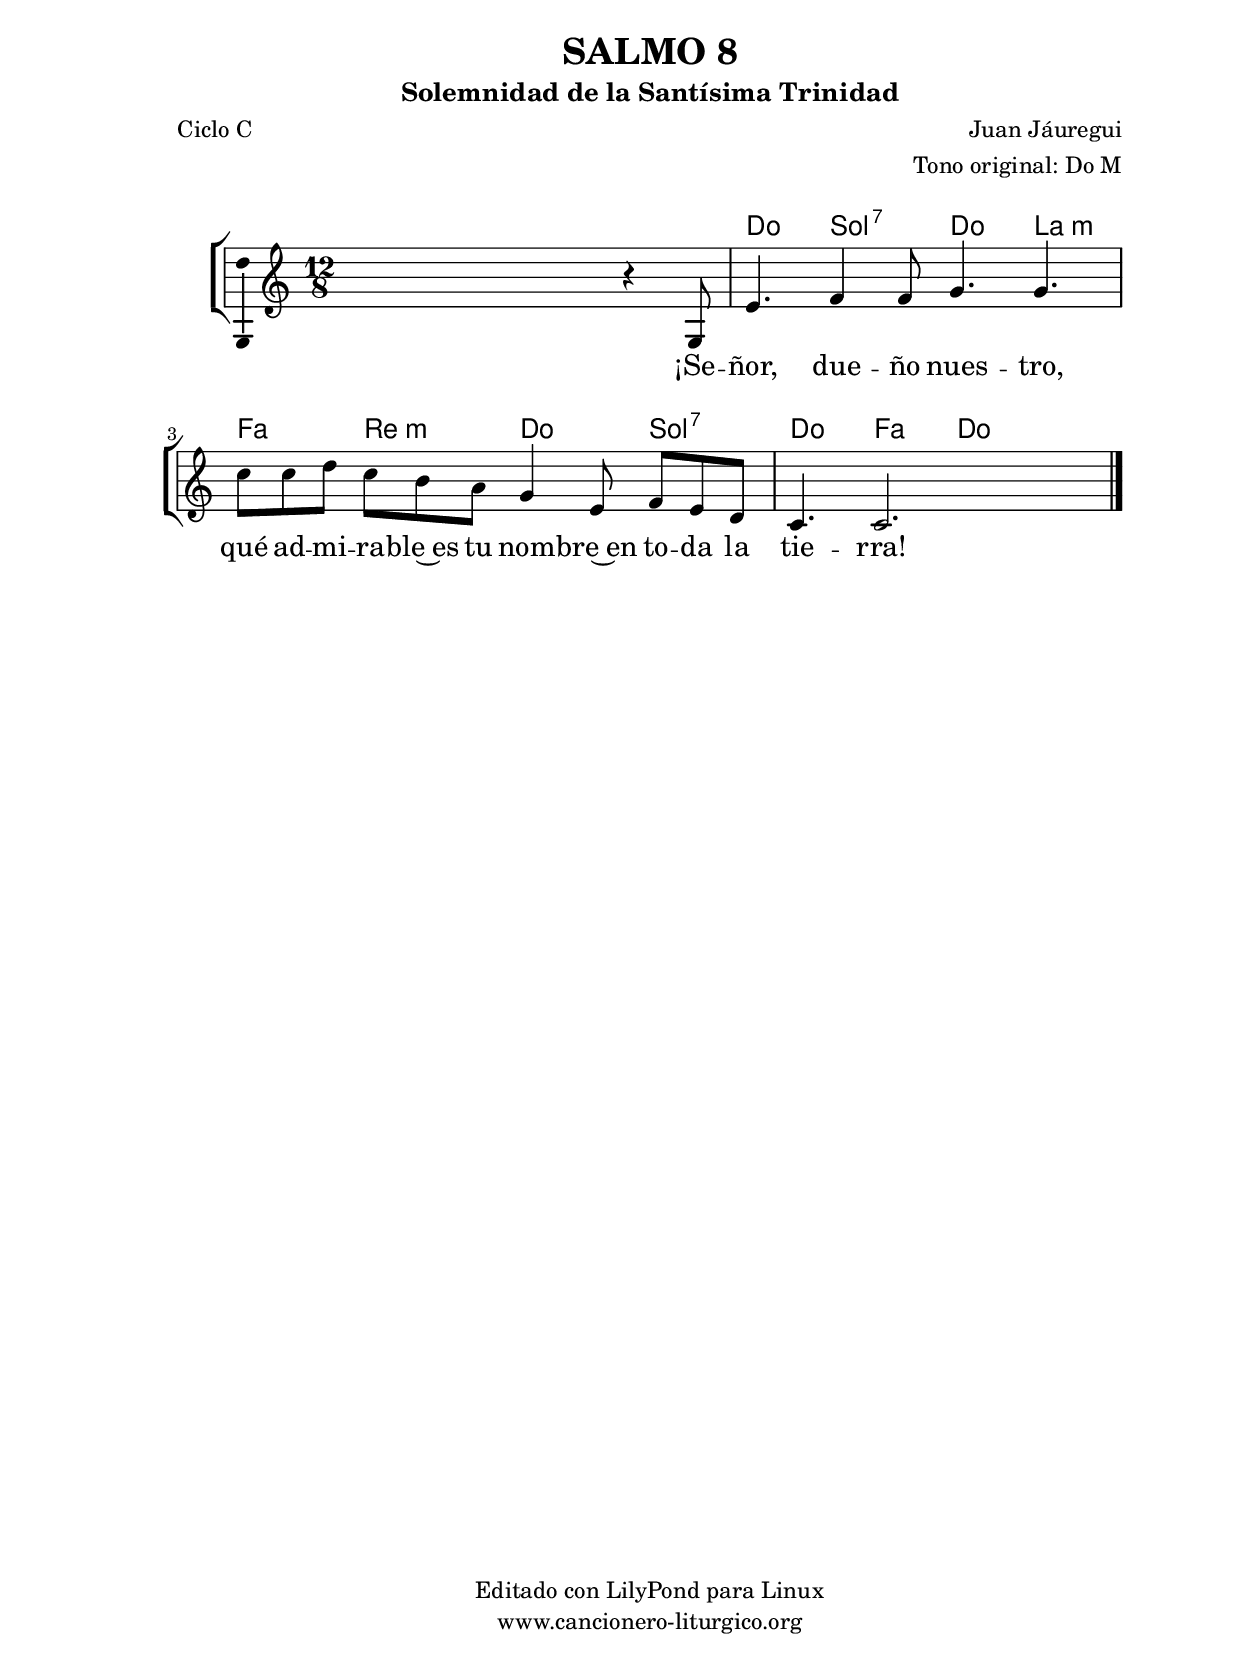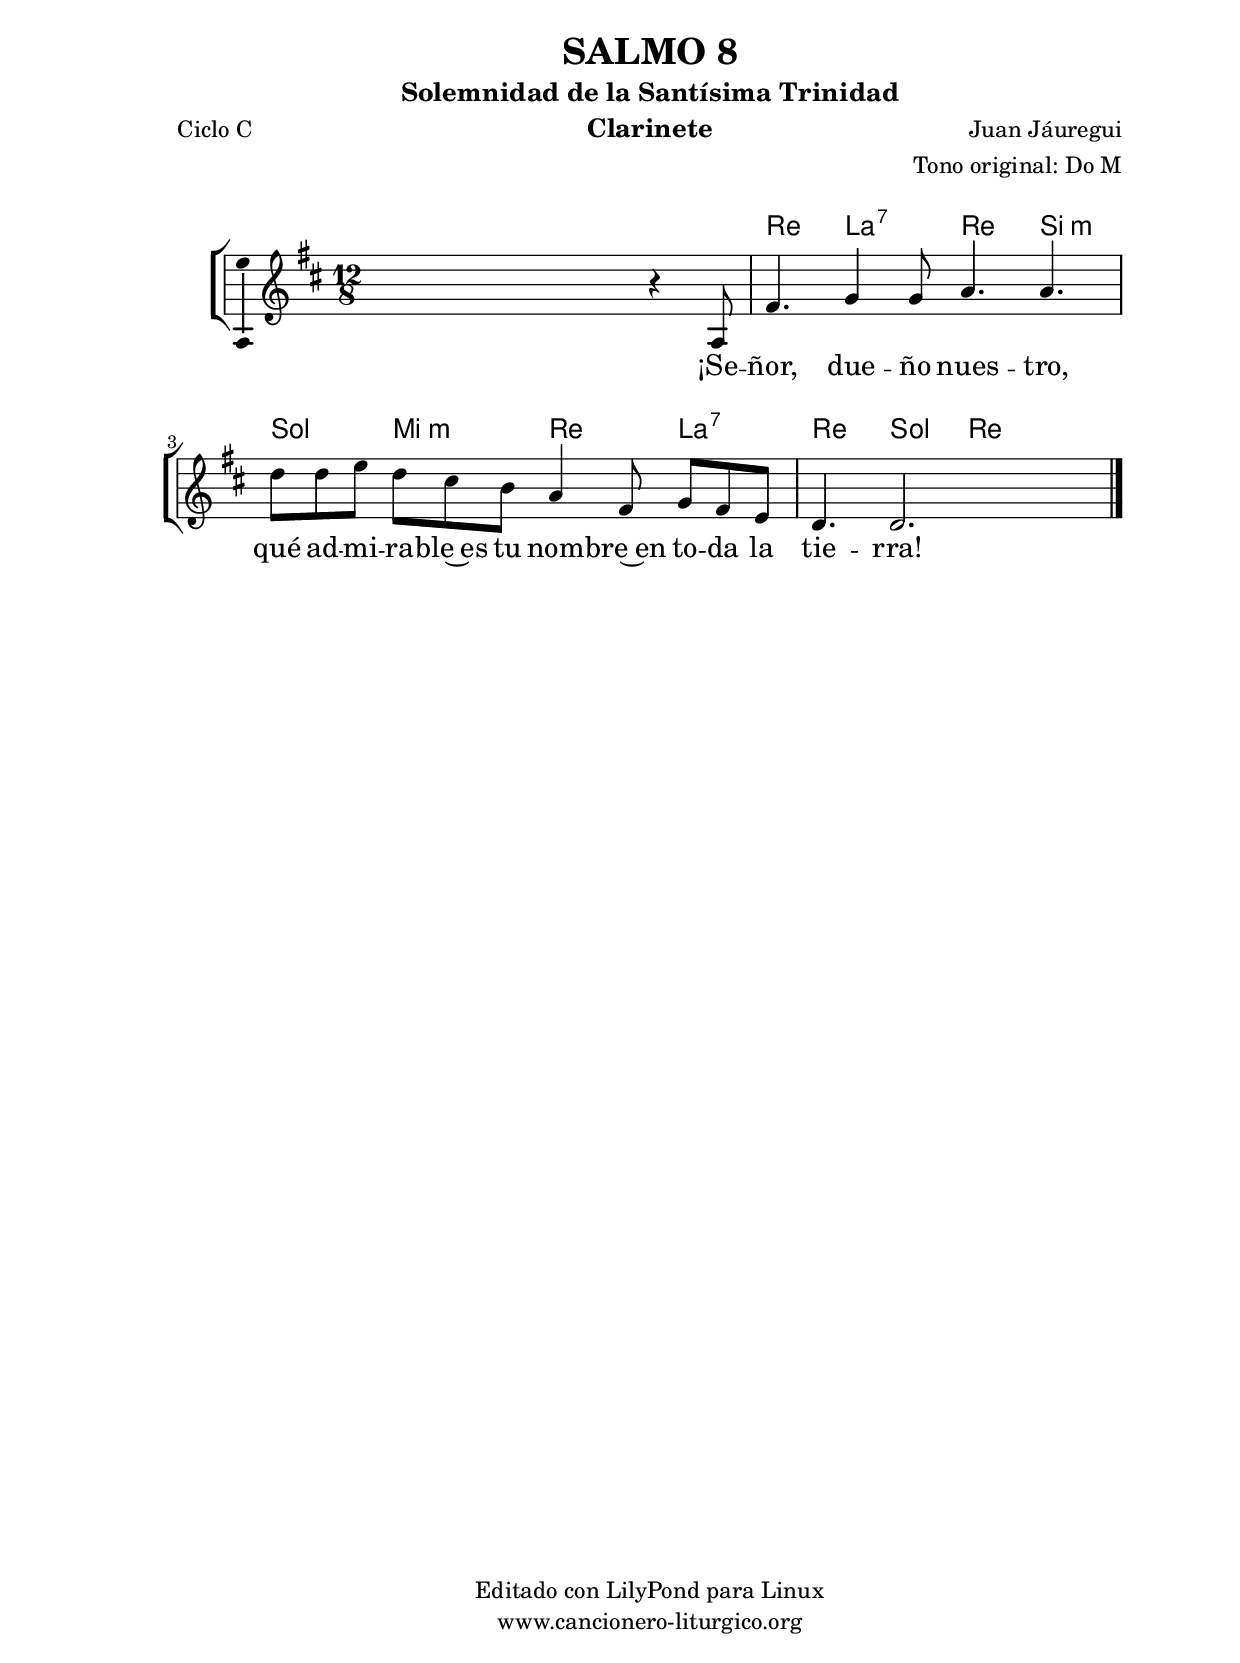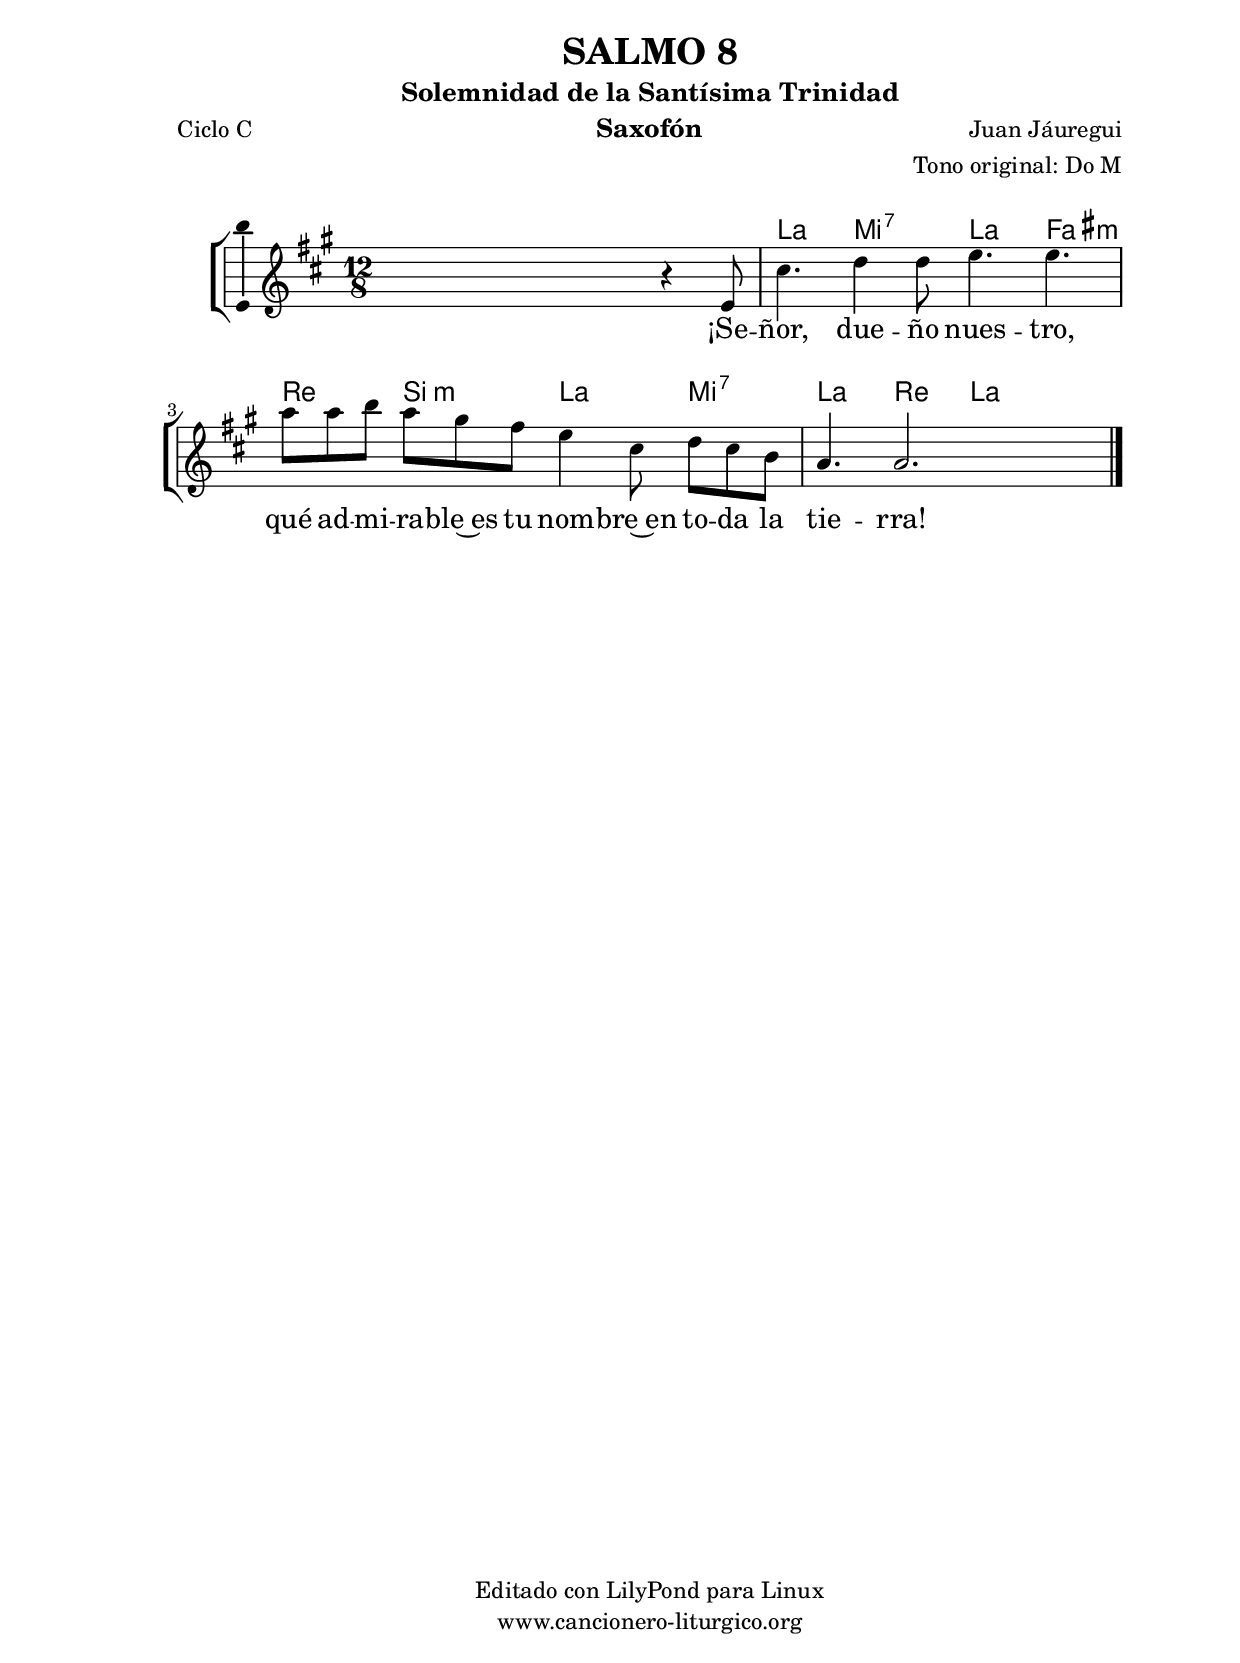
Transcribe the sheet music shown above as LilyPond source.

%
%para convertir .midi en .wav:
%timidity filename.midi -Ow -o finename.wav
%
%
%Para convertir de .wav a .mp3:
%lame -h -m j filename.wav
%
%
%para escuchar el midi:
%timidity nombrefichero.midi
%


%versión de lilypond para la que se ha escrito esta partitura:
\version "2.16.0"

	%Tamaño papel
	#(set-default-paper-size "a4")
	%Tamaño partitura
	#(set-global-staff-size 20)
	%No responde al pulsar sobre una nota
	#(ly:set-option 'point-and-click #f)

%parámetros del encabezamiento:
\header {
	title = "SALMO 8"
	subtitle = "Solemnidad de la Santísima Trinidad"
	composer = "Juan Jáuregui"
	poet = "Ciclo C"
	meter = ""
	arranger = "Tono original: Do M"
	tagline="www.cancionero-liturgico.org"
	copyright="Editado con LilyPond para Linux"
	}

%parámetros asociados al papel:
\paper  {
	oddHeaderMarkup = \markup {\fill-line { \on-the-fly #not-first-page \fromproperty #'header:title \on-the-fly #not-first-page \fromproperty #'header:composer }}
	evenHeaderMarkup = \markup {\fill-line { \fromproperty #'header:composer \fromproperty #'header:title }}
	#(set-paper-size "a4")
	print-page-number = ##f
	first-page-number = 1
	print-first-page-number = ##f
%	head-separation = 3.0 \cm
	top-margin = 2.0 \cm
	bottom-margin = 0.5\cm
%%%	bottom-margin = -1.0\cm
	left-margin = 3.0 \cm
	line-width = 16.0 \cm 
	indent = 8\mm
	interscoreline = 2.\mm
	between-system-space = 15\mm
%	para que las partituras no llenen la hoja:
	ragged-bottom = ##t
%	idem para la última hoja:
	ragged-last-bottom = ##f
%	para que las partituras llenen el ancho del papel:
	ragged-last = ##f
	after-title-space = 2.5 \cm
%page-count=1
%system-count=1

	%Flexible Vertical Spacing
%	markup-markup-spacing =
%	#'((basic-distance . 15) (minimum-distance . 15) (padding . 3))
	markup-system-spacing =
	#'((basic-distance . 15) (minimum-distance . 15) (padding . 3))
	system-system-spacing =
	#'((basic-distance . 15) (minimum-distance . 15) (padding . 3))
	score-system-spacing =
	#'((basic-distance . 15) (minimum-distance . 15) (padding . 5))
%	top-system-spacing = % header
%	#'((basic-distance . 8) (minimum-distance . 0) (padding . 3))
%	top-markup-spacing =
%	#'((basic-distance . 20) (minimum-distance . 20) (padding . 3))
	last-bottom-spacing = % footer
	#'((basic-distance . 5) (minimum-distance . 5) (padding . 3))
%	score-markup-spacing =
%	#'((basic-distance . 16) (minimum-distance . 13) (padding . 3))

	}


%parámetros que afectan a toda la partitura:
global =  {
	%clave de sol (G):
	\clef G
	%armadura:
%	\transpose g f
	\key c \major
	\tempo 4=100
	\set Score.tempoHideNote = ##t
	}


acordes = {
	\italianChords
	\chordmode {
%	\transpose g f
{

s1.
c4. g:7 c a:m f d:m c g:7 c f c s

	}
	}
}


melodia = 
%	\transpose g f
{
	\relative c'{
	\time 12/8

s2. s4. r4 g8
e'4. f4 f8 g4. g
c8 c d c b a g4 e8 f e d
c4. c2. s4.

	\bar "|."
	}
	}


texto = \lyricmode {
¡Se -- ñor, due -- ño nues -- tro,
qué ad -- mi -- ra -- ble~es tu nom -- bre~en to -- da la tie -- rra!
	}


acordesStaff = \context ChordNames = acordesStaff <<
	\set chordChanges = ##t
	\acordes
	>>


vozStaff = \context Voice = vozStaff
\with {\consists "Ambitus_engraver"}
<<
%	\set Staff.instrumentName = ""
%	\set Staff.shortInstrumentName = ""
%	\set Staff.midiInstrument = #"clarinet"
%	\set Staff.midiInstrument = #"cello"
%	\set Staff.midiInstrument = #"flute"
	\set Staff.midiInstrument = #"electric guitar (jazz)"
%	\set Staff.midiInstrument = #"english horn"
%	\set Staff.midiInstrument = #"violin"
%	\set Staff.midiInstrument = #"glockenspiel"
	\set Staff.midiMinimumVolume = #0.7
	\set Staff.midiMaximumVolume = #0.9
	\global
	\melodia
	>>


textoStaff = \context Lyrics = textoStaff <<
	\lyricsto vozStaff \texto
	>>

\book {
	\score {
		\context ChoirStaff {
			\override StaffGroup.SystemStartBracket #'collapse-height = #1
			\override Score.SystemStartBar #'collapse-height = #1
			<<
			\acordesStaff
			\vozStaff
			\textoStaff
			>>
			}
		\layout {
	    		\context {
				\Lyrics
				\override LyricText #'font-size = #2
				}
	   		 \context {
				\Score
				%fontSize = #3
				\override StaffSymbol #'staff-space = #(magstep +3)
				%\override Beam #'thickness = #0.55
				%\override SpacingSpanner #'spacing-increment = #1.0
				%\override Slur #'height-limit = #1.5
				}
			}
		}
	\score {
		\unfoldRepeats
		\context ChoirStaff {
			<<
			\acordesStaff
			\vozStaff
			>>
			}
		\midi {
	  		\context {
	  			\Score
				tempoWholesPerMinute = #(ly:make-moment 70 4)
				}
			}
		}
	}

%Partitura para clarinete
#(define output-suffix "C")
\book {
	\header{
		instrument = "Clarinete"
		}
	\score {
		\context ChoirStaff {
			\override StaffGroup.SystemStartBracket #'collapse-height = #1
			\override Score.SystemStartBar #'collapse-height = #1
\transpose c d
			<<
			\acordesStaff
			\vozStaff
			\textoStaff
			>>
			}
		\layout {
	    		\context {
				\Lyrics
				\override LyricText #'font-size = #2
				}
	   		 \context {
				\Score
				%fontSize = #3
				\override StaffSymbol #'staff-space = #(magstep +3)
				%\override Beam #'thickness = #0.55
				%\override SpacingSpanner #'spacing-increment = #1.0
				%\override Slur #'height-limit = #1.5
				}
			}
		}
	}

%Partitura para saxofón
#(define output-suffix "S")
\book {
	\header{
		instrument = "Saxofón"
		}
	\score {
		\context ChoirStaff {
			\override StaffGroup.SystemStartBracket #'collapse-height = #1
			\override Score.SystemStartBar #'collapse-height = #1
\transpose c a
			<<
			\acordesStaff
			\vozStaff
			\textoStaff
			>>
			}
		\layout {
	    		\context {
				\Lyrics
				\override LyricText #'font-size = #2
				}
	   		 \context {
				\Score
				%fontSize = #3
				\override StaffSymbol #'staff-space = #(magstep +3)
				%\override Beam #'thickness = #0.55
				%\override SpacingSpanner #'spacing-increment = #1.0
				%\override Slur #'height-limit = #1.5
				}
			}
		}
	}

